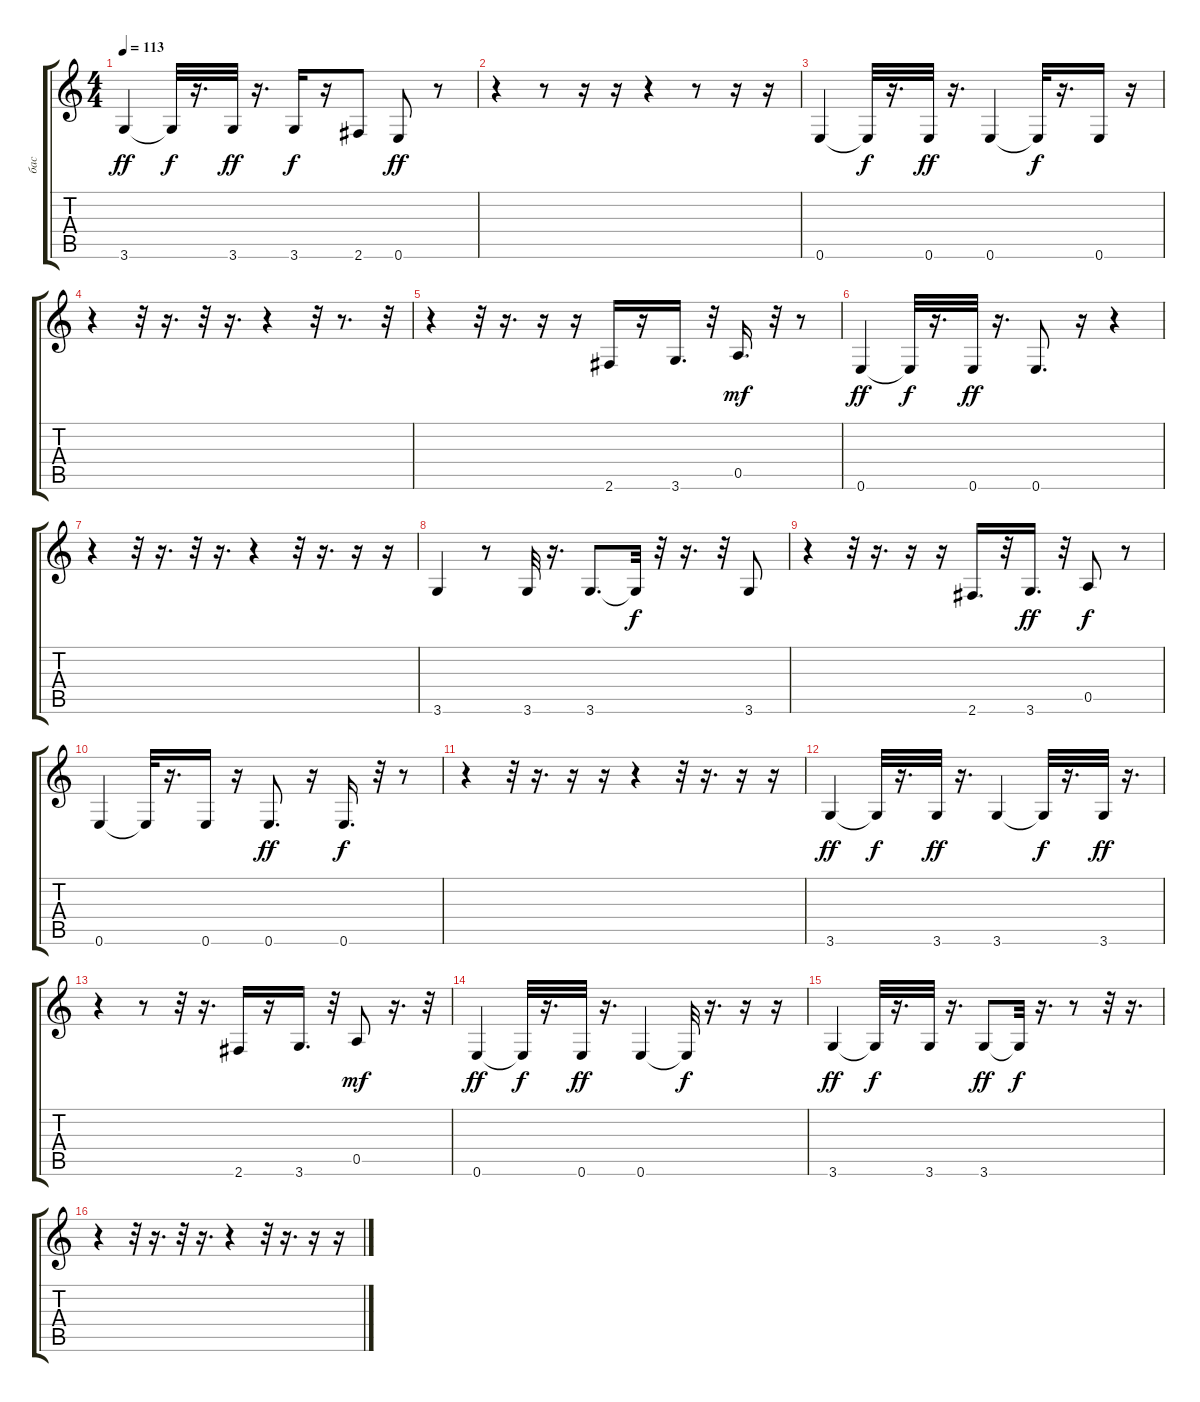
\track ("бас" "бас") {instrument fretlessbass}
\staff {score tabs}
\tuning (E4 B3 G3 D3 A2 E2) {hide}
\ts (4 4)
\tempo 113
\clef g2
\ks c
3.6.4{dy ff} 3.6{t}.32{dy f} r.16{d} 3.6.32{dy ff} r.16{d} 3.6.16{dy f} r.16 2.6.8 0.6.8{dy ff} r.8 |
r.4 r.8 r.16 r.16 r.4 r.8 r.16 r.16 |
0.6.4 0.6{t}.32{dy f} r.16{d} 0.6.32{dy ff} r.16{d} 0.6.4 0.6{t}.32{dy f} r.16{d} 0.6.16 r.16 |
r.4 r.32 r.16{d} r.32 r.16{d} r.4 r.32 r.8{d} r.32 |
r.4 r.32 r.16{d} r.16 r.16 2.6.16 r.16 3.6.16{d} r.32 0.5.16{d dy mf} r.32 r.8 |
0.6.4{dy ff} 0.6{t}.32{dy f} r.16{d} 0.6.32{dy ff} r.16{d} 0.6.8{d} r.16 r.4 |
r.4 r.32 r.16{d} r.32 r.16{d} r.4 r.32 r.16{d} r.16 r.16 |
3.6.4 r.8 3.6.32 r.16{d} 3.6.8{d} 3.6{t}.32{dy f} r.32 r.16{d} r.32 3.6.8 |
r.4 r.32 r.16{d} r.16 r.16 2.6.16{d} r.32 3.6.16{d dy ff} r.32 0.5.8{dy f} r.8 |
0.6.4 0.6{t}.32 r.16{d} 0.6.16 r.16 0.6.8{d dy ff} r.16 0.6.16{d dy f} r.32 r.8 |
r.4 r.32 r.16{d} r.16 r.16 r.4 r.32 r.16{d} r.16 r.16 |
3.6.4{dy ff} 3.6{t}.32{dy f} r.16{d} 3.6.32{dy ff} r.16{d} 3.6.4 3.6{t}.32{dy f} r.16{d} 3.6.32{dy ff} r.16{d} |
r.4 r.8 r.32 r.16{d} 2.6.16 r.16 3.6.16{d} r.32 0.5.8{dy mf} r.16{d} r.32 |
0.6.4{dy ff} 0.6{t}.32{dy f} r.16{d} 0.6.32{dy ff} r.16{d} 0.6.4 0.6{t}.32{dy f} r.16{d} r.16 r.16 |
3.6.4{dy ff} 3.6{t}.32{dy f} r.16{d} 3.6.32 r.16{d} 3.6.8{dy ff} 3.6{t}.32{dy f} r.16{d} r.8 r.32 r.16{d} |
r.4 r.32 r.16{d} r.32 r.16{d} r.4 r.32 r.16{d} r.16 r.16
